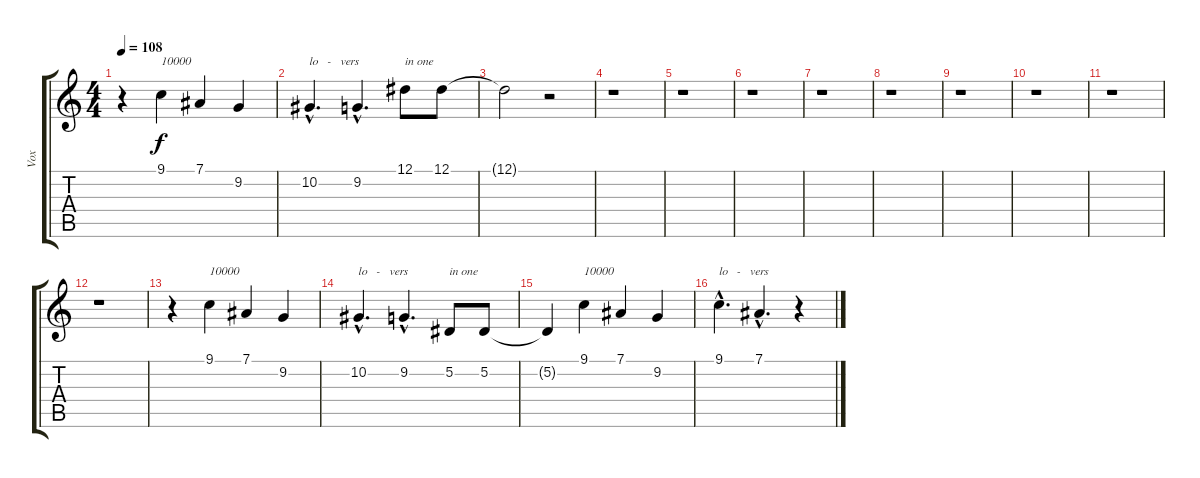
\track ("Vox" "Vox") {instrument violin}
\staff {score tabs}
\tuning (Eb4 Bb3 Gb3 Db3 Ab2 Eb2) {hide}
\ts (4 4)
\tempo 108
\clef g2
\ks c
r.4{dy f} 9.1.4{txt "10000"} 7.1.4 9.2.4 |
10.2{hac}.4{d txt "lo   -   vers"} 9.2{hac}.4{d} 12.1.8{txt "in one"} 12.1.8 |
12.1{t}.2 r.2 |
r.1 |
r.1 |
r.1 |
r.1 |
r.1 |
r.1 |
r.1 |
r.1 |
r.1 |
r.4 9.1.4{txt "10000"} 7.1.4 9.2.4 |
10.2{hac}.4{d txt "lo   -   vers"} 9.2{hac}.4{d} 5.2.8{txt "in one"} 5.2.8 |
5.2{t}.4 9.1.4{txt "10000"} 7.1.4 9.2.4 |
9.1{hac}.4{d txt "lo   -   vers"} 7.1{hac}.4{d} r.4
